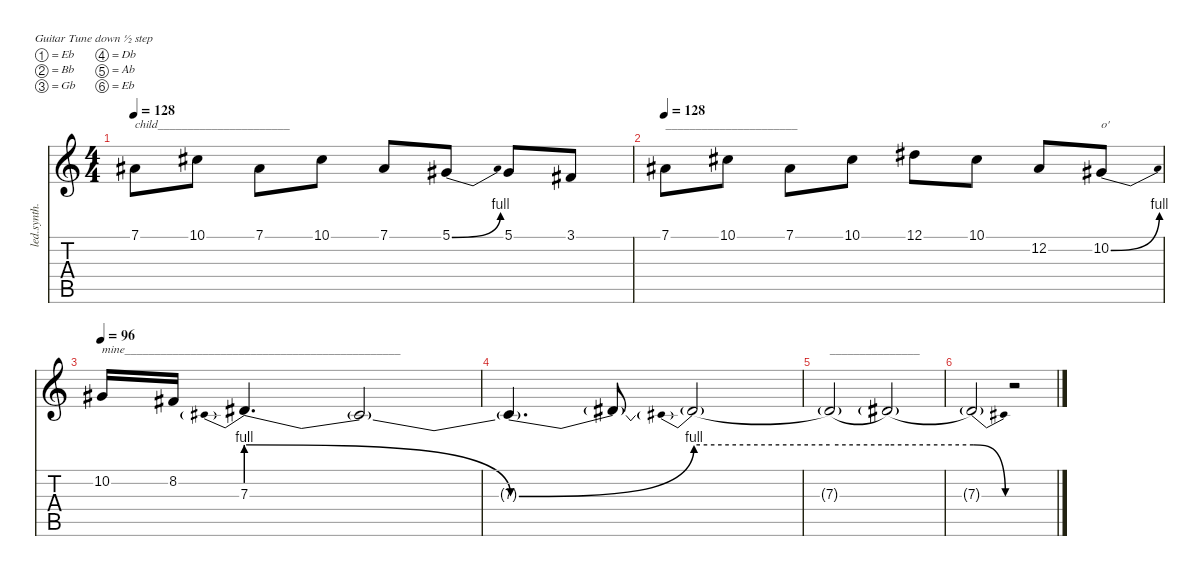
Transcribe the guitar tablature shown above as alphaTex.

\defaultSystemsLayout 4
\hideDynamics
\bracketExtendMode nobrackets
\otherSystemsTrackNameOrientation horizontal
\track ("Voice (Axl)" "led.synth.") {mute instrument lead2sawtooth}
\staff {score tabs}
\tuning (Eb4 Bb3 Gb3 Db3 Ab2 Eb2)
\ts (4 4)
\tempo 128
\clef g2
\ks c
7.1{acc #}.8{txt "child______________________" dy ff} 10.1{acc #}.8 7.1{acc #}.8 10.1{acc #}.8 7.1{acc #}.8 5.1{be (bend 0 0 9.999999599999999 4) acc #}.8 5.1{acc #}.8 3.1{acc #}.8 |
\tempo 128
7.1{acc #}.8{txt "______________________"} 10.1{acc #}.8 7.1{acc #}.8 10.1{acc #}.8 12.1{acc #}.8 10.1{acc #}.8 12.2{acc #}.8 10.2{be (bend 0 0 9.999999599999999 4) acc #}.8{txt "o'"} |
\tempo 96
10.2{acc #}.16{txt "mine______________________________________________"} 8.2{acc #}.16 7.3{be (prebendrelease 0 4 60 0)}.4{d} 7.3{t acc #}.2 |
7.3{be (bend 0 0 60 4) t acc #}.4{d} 7.3{t}.8 7.3{be (prebend 0 4 60 4) t}.2 |
7.3{be (hold 0 4 60 4) t}.2{txt "_______________"} 7.3{be (hold 0 4 60 4) t}.2 |
7.3{be (release 0 4 60 0) t}.2 r.2
